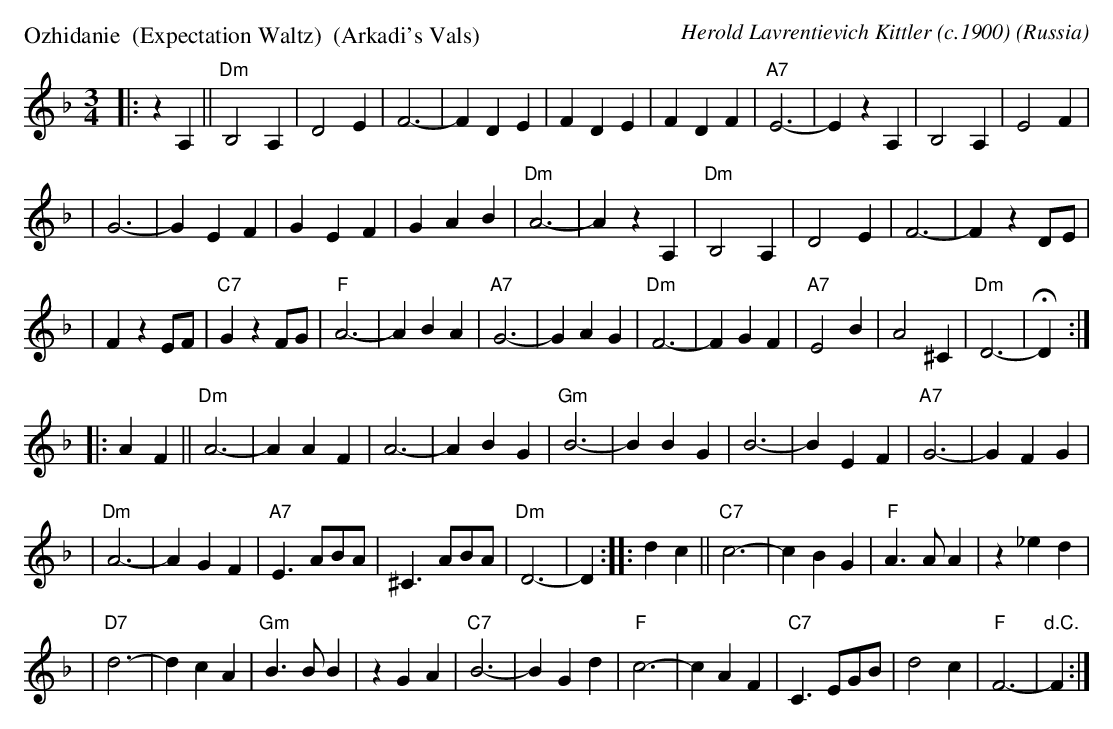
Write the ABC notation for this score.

X:1
P: Ozhidanie  (Expectation Waltz)  (Arkadi's Vals)
C: Herold Lavrentievich Kittler (c.1900)
O: Russia
M: 3/4
L: 1/4
K: Dm
|: z A, || "Dm"B,2 A, | D2 E | F3- | F D E | F D E | F D F | "A7"E3- | E z A, | B,2 A, | E2 F |
| G3- | G E F | G E F | G A B | "Dm"A3- | A z A, | "Dm"B,2 A, | D2 E | F3- | F z D/E/ |
| F z E/F/ | "C7"G z F/G/ | "F"A3- | A B A | "A7"G3- | G A G | "Dm"F3- | F G F | "A7"E2 B | A2 ^C | "Dm"D3- | HD :|
|: A F || "Dm"A3- | A A F | A3- | A B G | "Gm"B3- | B B G | B3- | B E F | "A7"G3- | G F G |
| "Dm"A3- | A G F | "A7"E> AB/A/ | ^C> AB/A/ | "Dm"D3- | D :| \
|: d c || "C7"c3- | c B G |"F"A> A A | z _e d |
|"D7"d3- | d c A | "Gm"B> B B | z G A | "C7"B3- | B G d | "F"c3- | c A F | "C7"C> EG/B/ | d2 c | "F"F3- | "d.C."F :|
